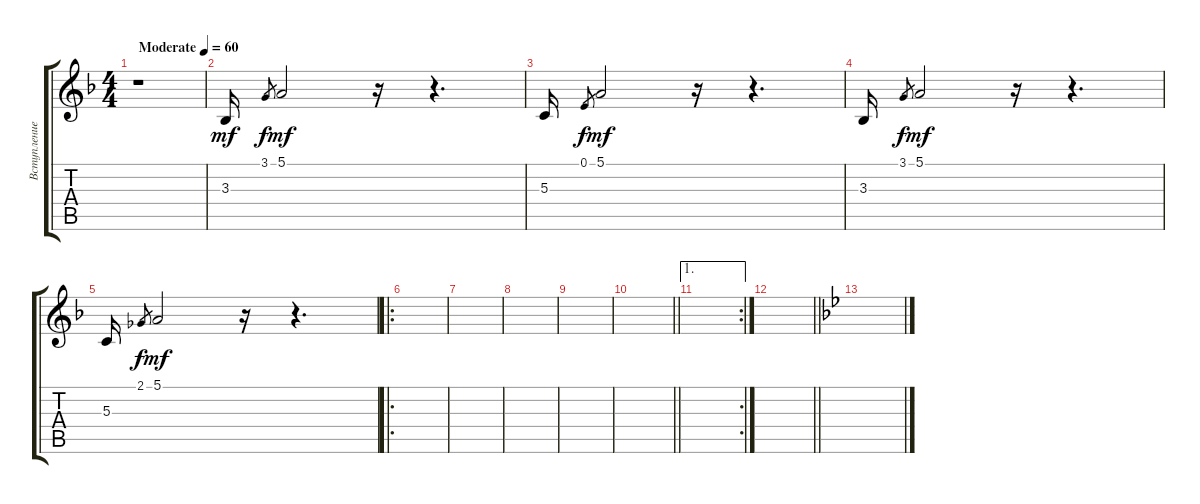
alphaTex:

\track ("Вступление" "Вступление") {instrument acousticgrandpiano}
\staff {score tabs}
\tuning (E4 B3 G3 D3 A2 E2) {hide}
\ts (4 4)
\tempo (60 "Moderate")
\clef g2
\ks dminor
r.1{dy mf instrument acousticgrandpiano} |
3.3.16 3.1.8{gr dy f} 5.1.2{dy mf} r.16 r.4{d} |
5.3.16 0.1.8{gr dy f} 5.1.2{dy mf} r.16 r.4{d} |
3.3.16 3.1.8{gr dy f} 5.1.2{dy mf} r.16 r.4{d} |
5.3.16 2.1.8{gr dy f} 5.1.2{dy mf} r.16 r.4{d} |
\ro
|
|
|
|
\barLineRight lightlight
|
\ae 1
\rc 2
|
\barLineRight lightlight
|
\ks gminor
